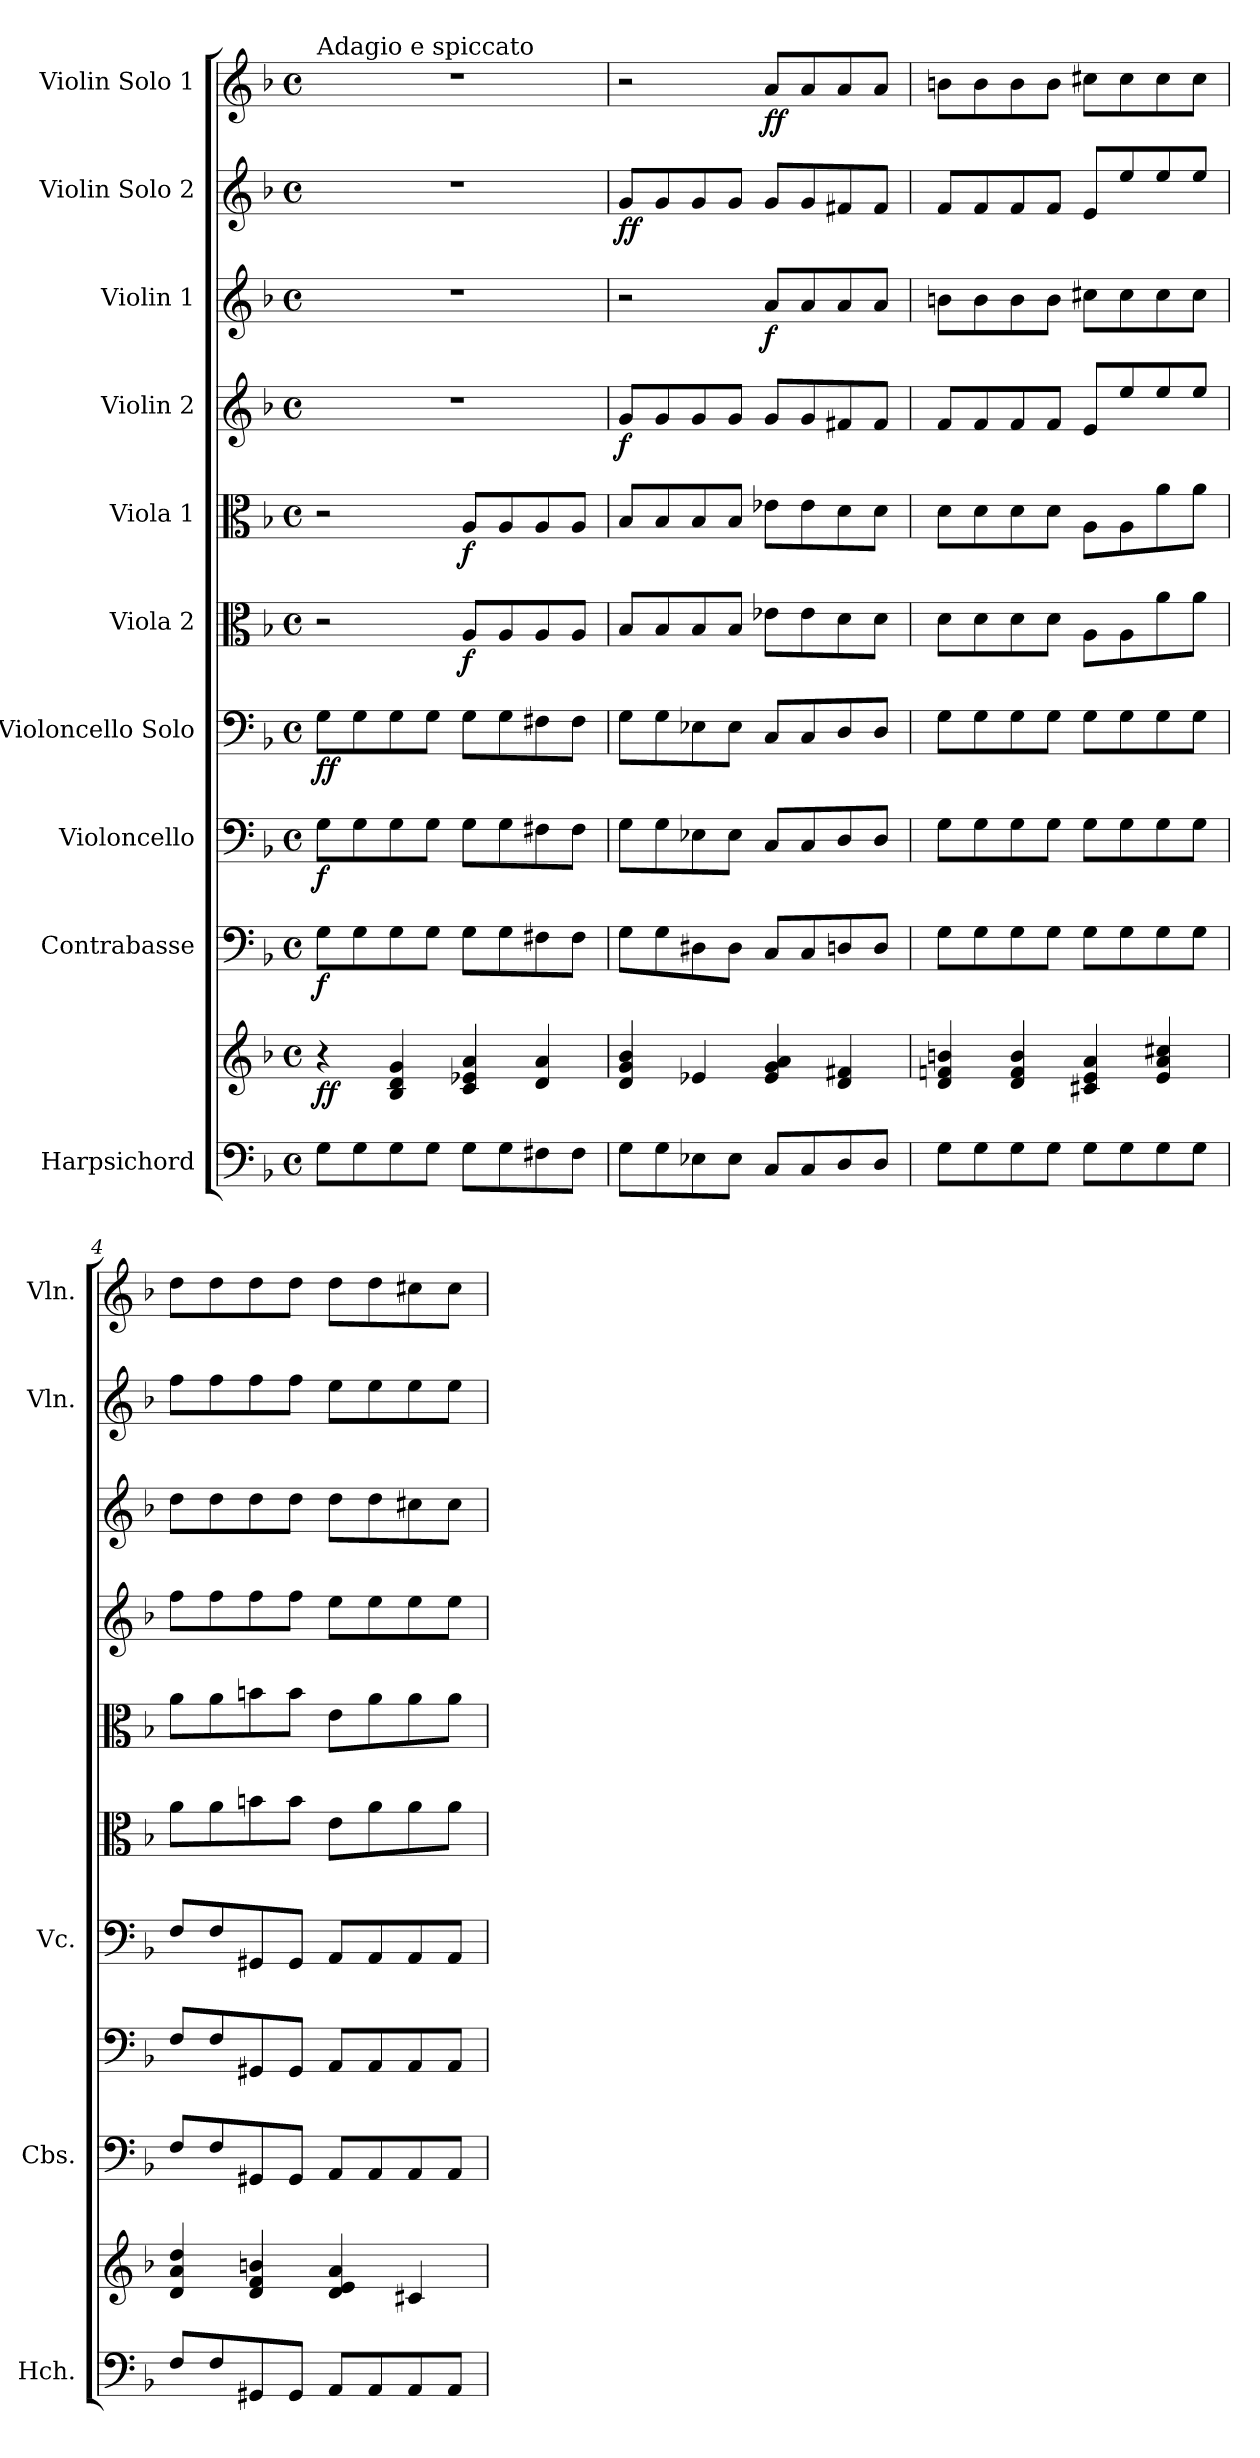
**kern	**kern	**dynam	**kern	**dynam	**kern	**dynam	**kern	**dynam	**kern	**dynam	**kern	**dynam	**kern	**dynam	**kern	**dynam	**kern	**dynam	**kern	**dynam
*part10	*part10	*part10	*part9	*part9	*part8	*part8	*part7	*part7	*part6	*part6	*part5	*part5	*part4	*part4	*part3	*part3	*part2	*part2	*part1	*part1
*staff11	*staff10	*staff10/11	*staff9	*staff9	*staff8	*staff8	*staff7	*staff7	*staff6	*staff6	*staff5	*staff5	*staff4	*staff4	*staff3	*staff3	*staff2	*staff2	*staff1	*staff1
*I"Harpsichord	*	*	*I"Contrabasse	*	*I"Violoncello	*	*I"Violoncello Solo	*	*I"Viola 2	*	*I"Viola 1	*	*I"Violin 2	*	*I"Violin 1	*	*I"Violin Solo 2	*	*I"Violin Solo 1	*
*I'Hch.	*	*	*I'Cbs.	*	*	*	*I'Vc.	*	*	*	*	*	*	*	*	*	*I'Vln.	*	*I'Vln.	*
*clefF4	*clefG2	*	*clefF4	*	*clefF4	*	*clefF4	*	*clefC3	*	*clefC3	*	*clefG2	*	*clefG2	*	*clefG2	*	*clefG2	*
*	*	*	*ITrd7c12	*	*	*	*	*	*	*	*	*	*	*	*	*	*	*	*	*
*k[b-]	*k[b-]	*	*k[b-]	*	*k[b-]	*	*k[b-]	*	*k[b-]	*	*k[b-]	*	*k[b-]	*	*k[b-]	*	*k[b-]	*	*k[b-]	*
*M4/4	*M4/4	*	*M4/4	*	*M4/4	*	*M4/4	*	*M4/4	*	*M4/4	*	*M4/4	*	*M4/4	*	*M4/4	*	*M4/4	*
*met(c)	*met(c)	*	*met(c)	*	*met(c)	*	*met(c)	*	*met(c)	*	*met(c)	*	*met(c)	*	*met(c)	*	*met(c)	*	*met(c)	*
*MM35	*MM35	*	*MM35	*	*MM35	*	*MM35	*	*MM35	*	*MM35	*	*MM35	*	*MM35	*	*MM35	*	*MM35	*
=1	=1	=1	=1	=1	=1	=1	=1	=1	=1	=1	=1	=1	=1	=1	=1	=1	=1	=1	=1	=1
!	!	!	!	!	!	!	!	!	!	!	!	!	!	!	!	!	!	!	!LO:TX:t=Adagio e spiccato	!
!	!	!LO:DY:b	!	!	!	!	!	!	!	!	!	!	!	!	!	!	!	!	!	!
!	!	!LO:DY:n=1:b	!	!LO:DY:b	!	!LO:DY:b	!	!LO:DY:b	!	!	!	!	!	!	!	!	!	!	!	!
!	!	!	!	!	!	!	!	!LO:DY:n=1:b	!	!	!	!	!	!	!	!	!	!	!	!
8G\L	4r	f f	8GG\L	f	8G\L	f	8G\L	f f	2r	.	2r	.	1r	.	1r	.	1r	.	1r	.
8G\	.	.	8GG\	.	8G\	.	8G\	.	.	.	.	.	.	.	.	.	.	.	.	.
8G\	4B-/ 4d/ 4g/	.	8GG\	.	8G\	.	8G\	.	.	.	.	.	.	.	.	.	.	.	.	.
8G\J	.	.	8GG\J	.	8G\J	.	8G\J	.	.	.	.	.	.	.	.	.	.	.	.	.
!	!	!	!	!	!	!	!	!	!	!LO:DY:b	!	!LO:DY:b	!	!	!	!	!	!	!	!
8G\L	4c/ 4e-X/ 4a/	.	8GG\L	.	8G\L	.	8G\L	.	8A/L	f	8A/L	f	.	.	.	.	.	.	.	.
8G\	.	.	8GG\	.	8G\	.	8G\	.	8A/	.	8A/	.	.	.	.	.	.	.	.	.
8F#X\	4d/ 4a/	.	8FF#X\	.	8F#X\	.	8F#X\	.	8A/	.	8A/	.	.	.	.	.	.	.	.	.
8F#\J	.	.	8FF#\J	.	8F#\J	.	8F#\J	.	8A/J	.	8A/J	.	.	.	.	.	.	.	.	.
=2	=2	=2	=2	=2	=2	=2	=2	=2	=2	=2	=2	=2	=2	=2	=2	=2	=2	=2	=2	=2
!	!	!	!	!	!	!	!	!	!	!	!	!	!	!LO:DY:b	!	!	!	!LO:DY:b	!	!
!	!	!	!	!	!	!	!	!	!	!	!	!	!	!	!	!	!	!LO:DY:n=1:b	!	!
8G\L	4d/ 4g/ 4b-/	.	8GG\L	.	8G\L	.	8G\L	.	8B-/L	.	8B-/L	.	8g/L	f	2r	.	8g/L	f f	2r	.
8G\	.	.	8GG\	.	8G\	.	8G\	.	8B-/	.	8B-/	.	8g/	.	.	.	8g/	.	.	.
8E-X\	4e-X/	.	8DD#X\	.	8E-X\	.	8E-X\	.	8B-/	.	8B-/	.	8g/	.	.	.	8g/	.	.	.
8E-\J	.	.	8DD#\J	.	8E-\J	.	8E-\J	.	8B-/J	.	8B-/J	.	8g/J	.	.	.	8g/J	.	.	.
!	!	!	!	!	!	!	!	!	!	!	!	!	!	!	!	!LO:DY:b	!	!	!	!LO:DY:b
!	!	!	!	!	!	!	!	!	!	!	!	!	!	!	!	!	!	!	!	!LO:DY:n=1:b
8C/L	4e-/ 4g/ 4a/	.	8CC/L	.	8C/L	.	8C/L	.	8e-X\L	.	8e-X\L	.	8g/L	.	8a/L	f	8g/L	.	8a/L	f f
8C/	.	.	8CC/	.	8C/	.	8C/	.	8e-\	.	8e-\	.	8g/	.	8a/	.	8g/	.	8a/	.
8D/	4d/ 4f#X/	.	8DDn/	.	8D/	.	8D/	.	8d\	.	8d\	.	8f#X/	.	8a/	.	8f#X/	.	8a/	.
8D/J	.	.	8DD/J	.	8D/J	.	8D/J	.	8d\J	.	8d\J	.	8f#/J	.	8a/J	.	8f#/J	.	8a/J	.
=3	=3	=3	=3	=3	=3	=3	=3	=3	=3	=3	=3	=3	=3	=3	=3	=3	=3	=3	=3	=3
8G\L	4d/ 4fn/ 4bn/	.	8GG\L	.	8G\L	.	8G\L	.	8d\L	.	8d\L	.	8f/L	.	8bn\L	.	8f/L	.	8bn\L	.
8G\	.	.	8GG\	.	8G\	.	8G\	.	8d\	.	8d\	.	8f/	.	8b\	.	8f/	.	8b\	.
8G\	4d/ 4f/ 4b/	.	8GG\	.	8G\	.	8G\	.	8d\	.	8d\	.	8f/	.	8b\	.	8f/	.	8b\	.
8G\J	.	.	8GG\J	.	8G\J	.	8G\J	.	8d\J	.	8d\J	.	8f/J	.	8b\J	.	8f/J	.	8b\J	.
8G\L	4c#X/ 4e/ 4a/	.	8GG\L	.	8G\L	.	8G\L	.	8A\L	.	8A\L	.	8e/L	.	8cc#X\L	.	8e/L	.	8cc#X\L	.
8G\	.	.	8GG\	.	8G\	.	8G\	.	8A\	.	8A\	.	8ee/	.	8cc#\	.	8ee/	.	8cc#\	.
8G\	4e/ 4a/ 4cc#X/	.	8GG\	.	8G\	.	8G\	.	8a\	.	8a\	.	8ee/	.	8cc#\	.	8ee/	.	8cc#\	.
8G\J	.	.	8GG\J	.	8G\J	.	8G\J	.	8a\J	.	8a\J	.	8ee/J	.	8cc#\J	.	8ee/J	.	8cc#\J	.
=4	=4	=4	=4	=4	=4	=4	=4	=4	=4	=4	=4	=4	=4	=4	=4	=4	=4	=4	=4	=4
8F/L	4d/ 4a/ 4dd/	.	8FF/L	.	8F/L	.	8F/L	.	8a\L	.	8a\L	.	8ff\L	.	8dd\L	.	8ff\L	.	8dd\L	.
8F/	.	.	8FF/	.	8F/	.	8F/	.	8a\	.	8a\	.	8ff\	.	8dd\	.	8ff\	.	8dd\	.
8GG#X/	4d/ 4f/ 4bn/	.	8GGG#X/	.	8GG#X/	.	8GG#X/	.	8bn\	.	8bn\	.	8ff\	.	8dd\	.	8ff\	.	8dd\	.
8GG#/J	.	.	8GGG#/J	.	8GG#/J	.	8GG#/J	.	8b\J	.	8b\J	.	8ff\J	.	8dd\J	.	8ff\J	.	8dd\J	.
8AA/L	4d/ 4e/ 4a/	.	8AAA/L	.	8AA/L	.	8AA/L	.	8e\L	.	8e\L	.	8ee\L	.	8dd\L	.	8ee\L	.	8dd\L	.
8AA/	.	.	8AAA/	.	8AA/	.	8AA/	.	8a\	.	8a\	.	8ee\	.	8dd\	.	8ee\	.	8dd\	.
8AA/	4c#X/	.	8AAA/	.	8AA/	.	8AA/	.	8a\	.	8a\	.	8ee\	.	8cc#X\	.	8ee\	.	8cc#X\	.
8AA/J	.	.	8AAA/J	.	8AA/J	.	8AA/J	.	8a\J	.	8a\J	.	8ee\J	.	8cc#\J	.	8ee\J	.	8cc#\J	.
=	=	=	=	=	=	=	=	=	=	=	=	=	=	=	=	=	=	=	=	=
*-	*-	*-	*-	*-	*-	*-	*-	*-	*-	*-	*-	*-	*-	*-	*-	*-	*-	*-	*-	*-
